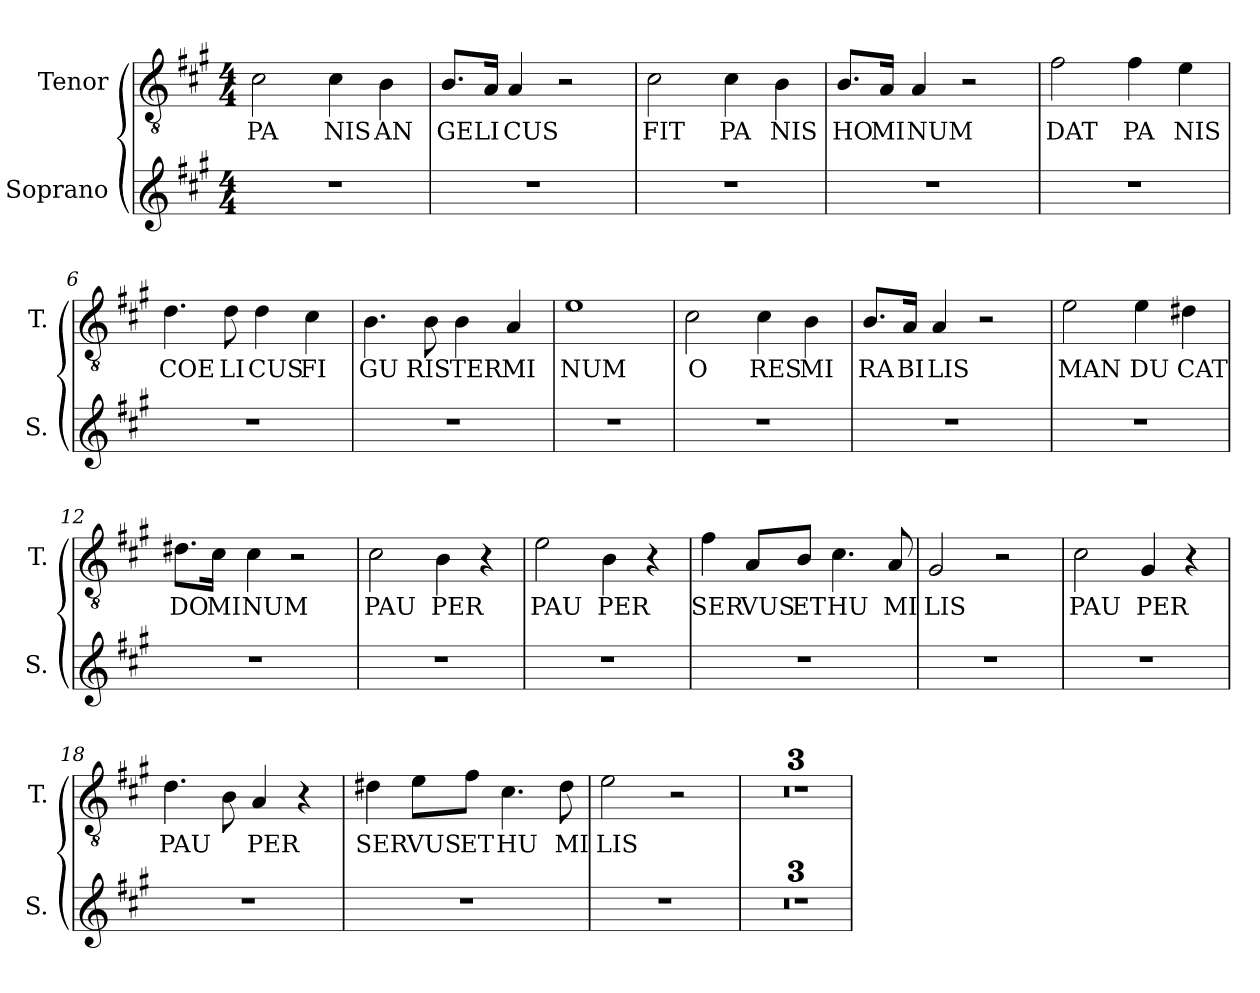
**kern	**kern	**text
*part2	*part1	*part1
*staff2	*staff1	*staff1
*I"Soprano	*I"Tenor	*
*I'S.	*I'T.	*
*clefG2	*clefGv2	*
*k[f#c#g#]	*k[f#c#g#]	*
*M4/4	*M4/4	*
=1	=1	=1
1r	2c#\	PA
.	4c#\	NIS
.	4B\	AN
=2	=2	=2
1r	8.B/L	GE
.	16A/Jk	LI
.	4A/	CUS
.	2r	.
=3	=3	=3
1r	2c#\	FIT
.	4c#\	PA
.	4B\	NIS
=4	=4	=4
1r	8.B/L	HO
.	16A/Jk	MI
.	4A/	NUM
.	2r	.
=5	=5	=5
1r	2f#\	DAT
.	4f#\	PA
.	4e\	NIS
!!LO:LB:g=z
=6	=6	=6
1r	4.d\	COE
.	8d\	LI
.	4d\	CUS
.	4c#\	FI
=7	=7	=7
1r	4.B\	GU
.	8B\	RIS
.	4B\	TER
.	4A/	MI
=8	=8	=8
1r	1e	NUM
=9	=9	=9
1r	2c#\	O
.	4c#\	RES
.	4B\	MI
=10	=10	=10
1r	8.B/L	RA
.	16A/Jk	BI
.	4A/	LIS
.	2r	.
=11	=11	=11
1r	2e\	MAN
.	4e\	DU
.	4d#X\	CAT
!!LO:LB:g=z
=12	=12	=12
1r	8.d#X\L	DO
.	16c#\Jk	MI
.	4c#\	NUM
.	2r	.
=13	=13	=13
1r	2c#\	PAU
.	4B\	PER
.	4r	.
=14	=14	=14
1r	2e\	PAU
.	4B\	PER
.	4r	.
=15	=15	=15
1r	4f#\	SER
.	8A/L	VUS
.	8B/J	ET
.	4.c#\	HU
.	8A/	MI
=16	=16	=16
1r	2G#/	LIS
.	2r	.
=17	=17	=17
1r	2c#\	PAU
.	4G#/	PER
.	4r	.
!!LO:LB:g=z
=18	=18	=18
1r	4.d\	PAU
.	8B\	.
.	4A/	PER
.	4r	.
=19	=19	=19
1r	4d#X\	SER
.	8e\L	VUS
.	8f#\J	ET
.	4.c#\	HU
.	8d#\	MI
=20	=20	=20
1r	2e\	LIS
.	2r	.
=21	=21	=21
1r	1r	.
=22	=22	=22
1r	1r	.
=23	=23	=23
1r	1r	.
=	=	=
*-	*-	*-
